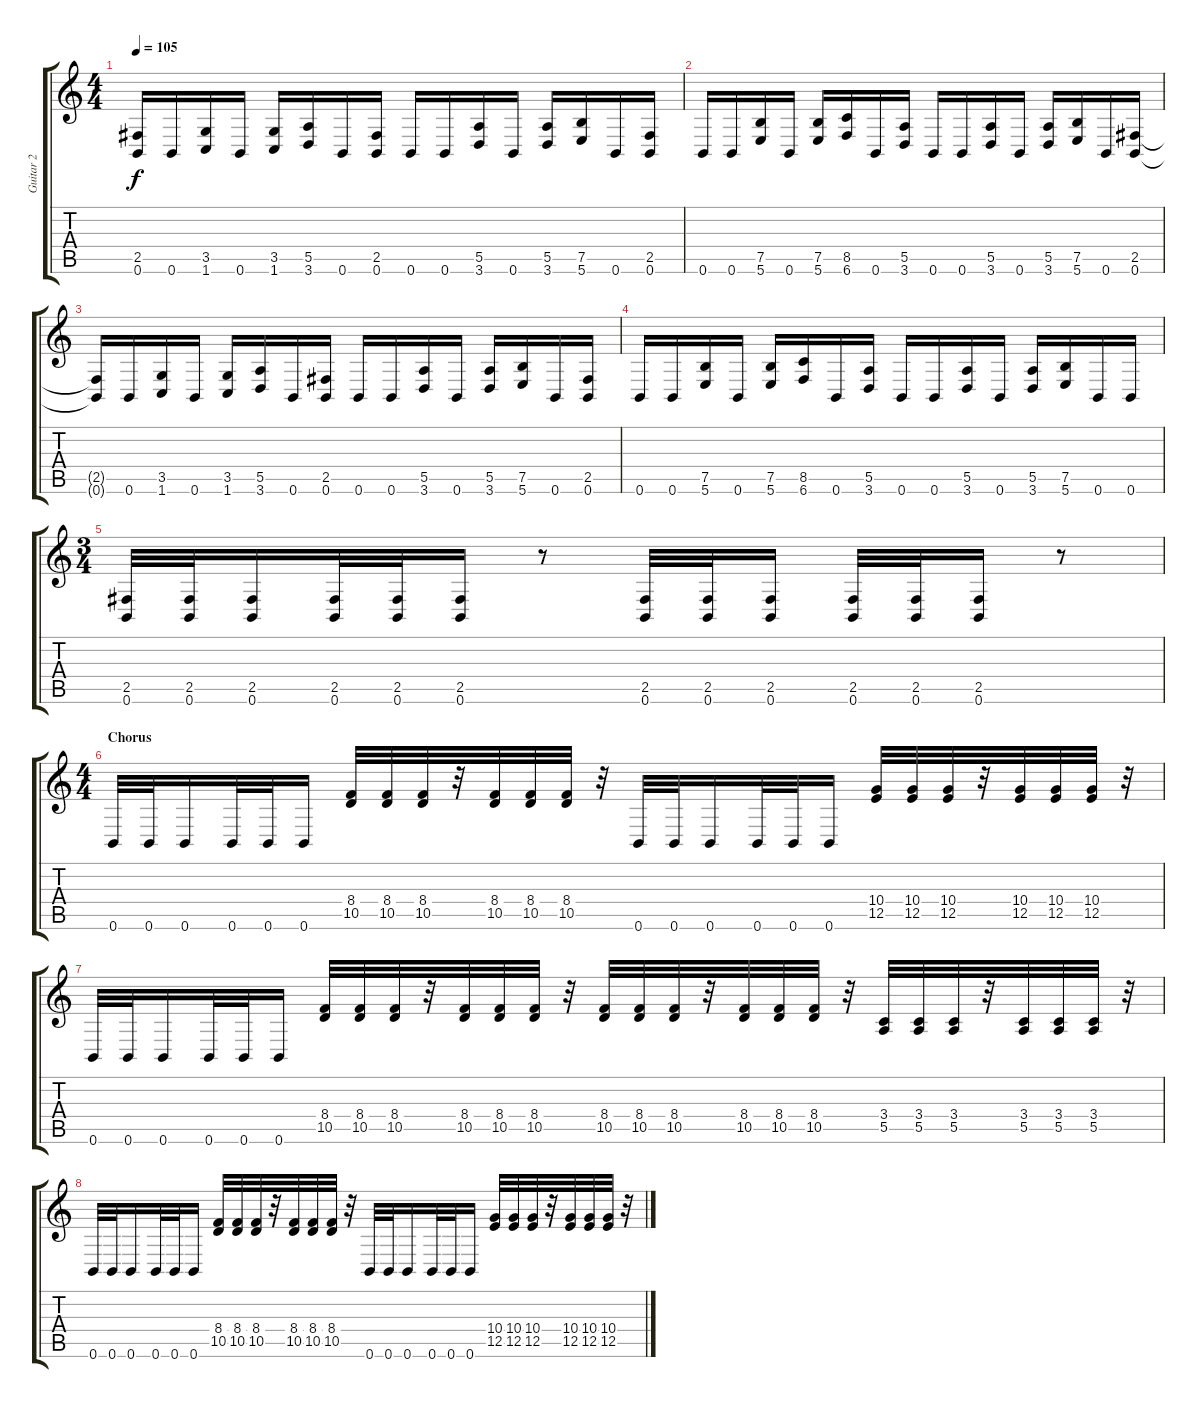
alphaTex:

\track ("Guitar 2" "Guitar 2") {instrument distortionguitar}
\staff {score tabs}
\tuning (B3 Gb3 D3 A2 E2 B1) {hide}
\ts (4 4)
\section ("" "")
\tempo 105
\clef g2
\ks c
(2.5 0.6).16{dy f} 0.6.16 (3.5 1.6).16 0.6.16 (3.5 1.6).16 (5.5 3.6).16 0.6.16 (2.5 0.6).16 0.6.16 0.6.16 (5.5 3.6).16 0.6.16 (5.5 3.6).16 (7.5 5.6).16 0.6.16 (2.5 0.6).16 |
0.6.16 0.6.16 (7.5 5.6).16 0.6.16 (7.5 5.6).16 (8.5 6.6).16 0.6.16 (5.5 3.6).16 0.6.16 0.6.16 (5.5 3.6).16 0.6.16 (5.5 3.6).16 (7.5 5.6).16 0.6.16 (2.5 0.6).16 |
(2.5{t} 0.6{t}).16 0.6.16 (3.5 1.6).16 0.6.16 (3.5 1.6).16 (5.5 3.6).16 0.6.16 (2.5 0.6).16 0.6.16 0.6.16 (5.5 3.6).16 0.6.16 (5.5 3.6).16 (7.5 5.6).16 0.6.16 (2.5 0.6).16 |
0.6.16 0.6.16 (7.5 5.6).16 0.6.16 (7.5 5.6).16 (8.5 6.6).16 0.6.16 (5.5 3.6).16 0.6.16 0.6.16 (5.5 3.6).16 0.6.16 (5.5 3.6).16 (7.5 5.6).16 0.6.16 0.6.16 |
\ts (3 4)
(2.5 0.6).32 (2.5 0.6).32 (2.5 0.6).16 (2.5 0.6).32 (2.5 0.6).32 (2.5 0.6).16 r.8 (2.5 0.6).32 (2.5 0.6).32 (2.5 0.6).16 (2.5 0.6).32 (2.5 0.6).32 (2.5 0.6).16 r.8 |
\ts (4 4)
\section ("" "Chorus")
0.6.32 0.6.32 0.6.16 0.6.32 0.6.32 0.6.16 (8.4 10.5).32 (8.4 10.5).32 (8.4 10.5).32 r.32 (8.4 10.5).32 (8.4 10.5).32 (8.4 10.5).32 r.32 0.6.32 0.6.32 0.6.16 0.6.32 0.6.32 0.6.16 (10.4 12.5).32 (10.4 12.5).32 (10.4 12.5).32 r.32 (10.4 12.5).32 (10.4 12.5).32 (10.4 12.5).32 r.32 |
0.6.32 0.6.32 0.6.16 0.6.32 0.6.32 0.6.16 (8.4 10.5).32 (8.4 10.5).32 (8.4 10.5).32 r.32 (8.4 10.5).32 (8.4 10.5).32 (8.4 10.5).32 r.32 (8.4 10.5).32 (8.4 10.5).32 (8.4 10.5).32 r.32 (8.4 10.5).32 (8.4 10.5).32 (8.4 10.5).32 r.32 (3.4 5.5).32 (3.4 5.5).32 (3.4 5.5).32 r.32 (3.4 5.5).32 (3.4 5.5).32 (3.4 5.5).32 r.32 |
0.6.32 0.6.32 0.6.16 0.6.32 0.6.32 0.6.16 (8.4 10.5).32 (8.4 10.5).32 (8.4 10.5).32 r.32 (8.4 10.5).32 (8.4 10.5).32 (8.4 10.5).32 r.32 0.6.32 0.6.32 0.6.16 0.6.32 0.6.32 0.6.16 (10.4 12.5).32 (10.4 12.5).32 (10.4 12.5).32 r.32 (10.4 12.5).32 (10.4 12.5).32 (10.4 12.5).32 r.32
